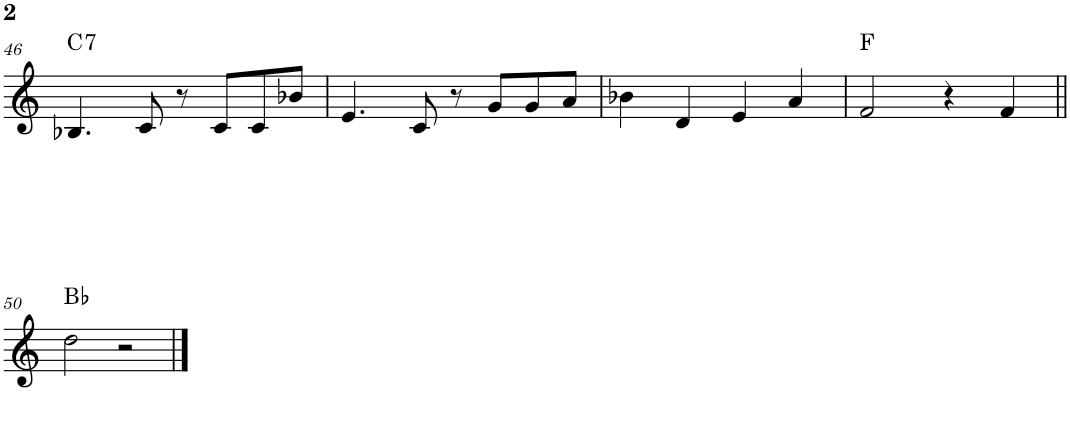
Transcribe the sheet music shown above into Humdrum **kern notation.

**kern	**harte
*part1	*part1
*staff1	*
*I"Piano	*
*I'Pno.	*
!!LO:PB:g=z
*clefG2	*
*k[]	*
*M4/4	*
=46	=46
!	!LO:H:kt=7
4.B-X/	C:7
8c/	.
8r	.
8c/L	.
8c/	.
8b-X/J	.
=47	=47
4.e/	.
8c/	.
8r	.
8g/L	.
8g/	.
8a/J	.
=48	=48
4b-X\	.
4d/	.
4e/	.
4a/	.
=49	=49
2f/	F:maj
4r	.
4f/	.
!!LO:LB:g=z
=50||	=50||
2dd\	Bb:maj
2r	.
==	==
*-	*-
